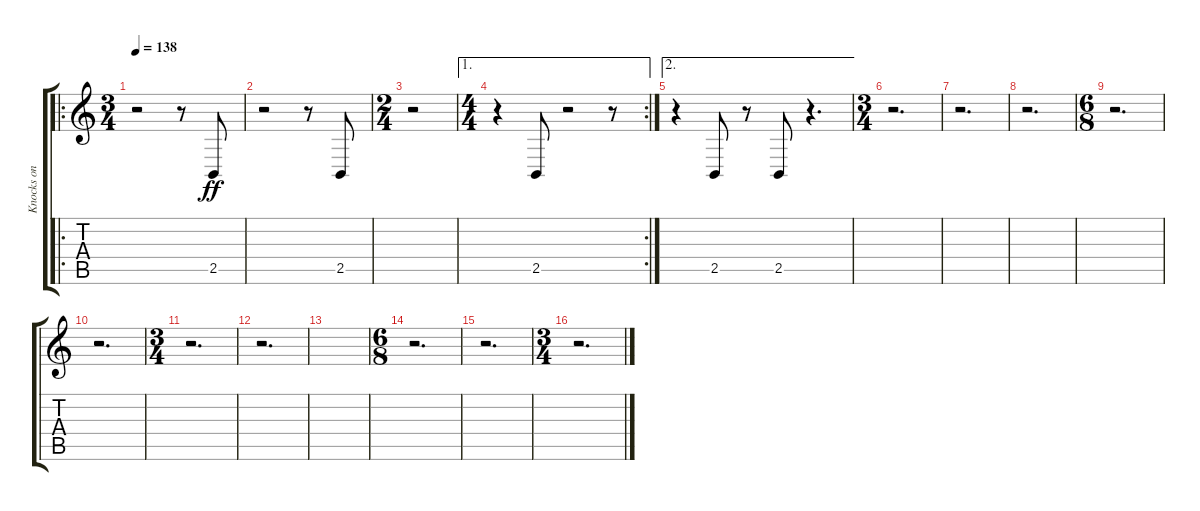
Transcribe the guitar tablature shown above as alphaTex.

\track ("Knocks on Gtr." "Knocks on ") {instrument woodblock}
\staff {score tabs}
\tuning (E4 B3 G3 D3 A2 E2) {hide}
\ro
\ts (3 4)
\tempo 138
\clef g2
\ks c
r.2{dy ff instrument woodblock} r.8 2.5.8{volume 16 instrument woodblock} |
r.2 r.8 2.5.8 |
\ts (2 4)
r.2 |
\ae 1
\rc 2
\ts (4 4)
r.4 2.5.8 r.2 r.8 |
\ae 2
r.4 2.5.8 r.8 2.5.8 r.4{d} |
\ts (3 4)
r.2{d} |
r.2{d} |
r.2{d} |
\ts (6 8)
r.2{d} |
r.2{d} |
\ts (3 4)
r.2{d} |
r.2{d} |
|
\ts (6 8)
r.2{d} |
r.2{d} |
\ts (3 4)
r.2{d}
